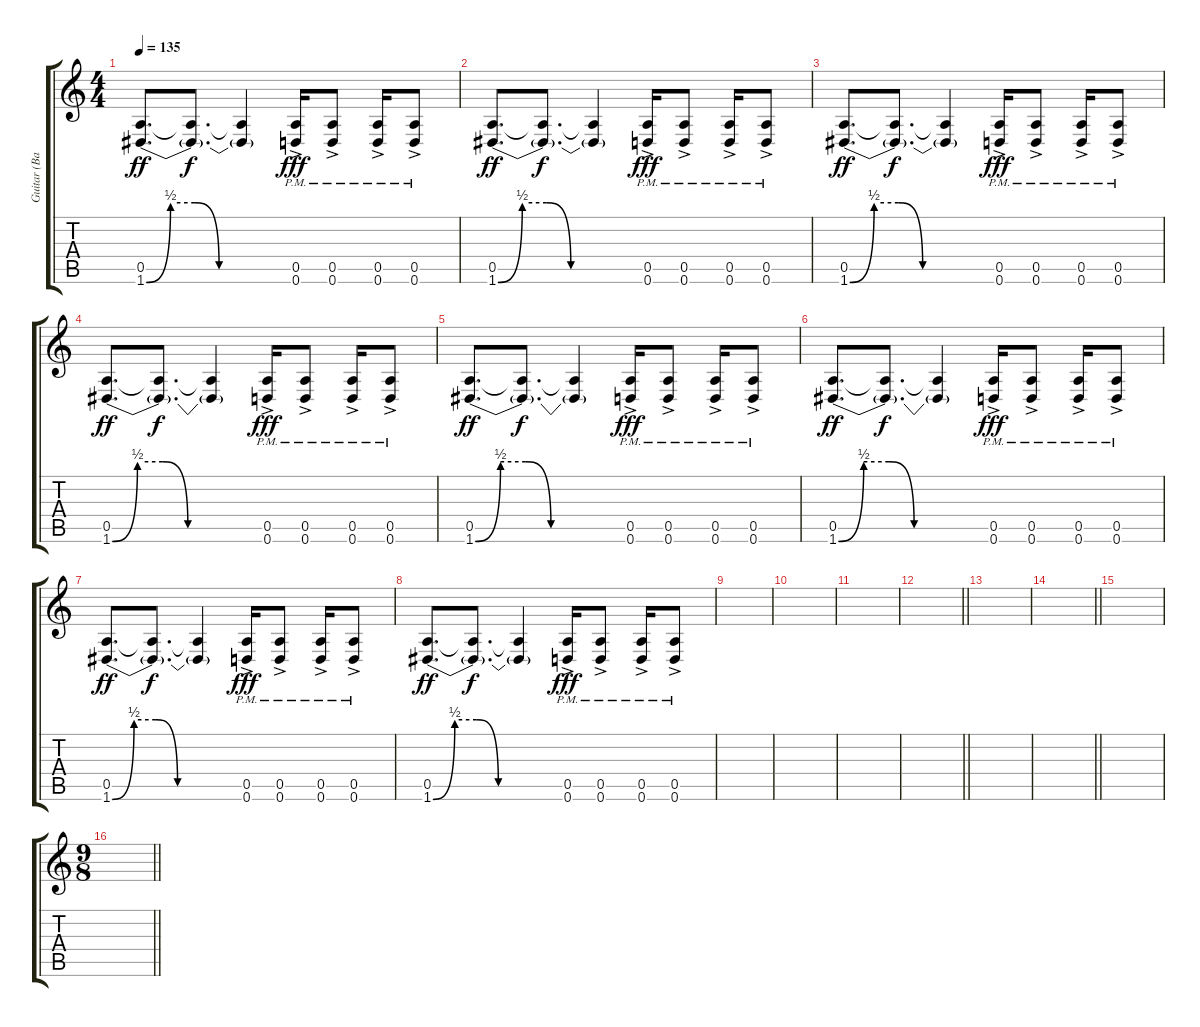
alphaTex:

\track ("Guitar (Backup)" "Guitar (Ba") {instrument distortionguitar}
\staff {score tabs}
\tuning (E4 B3 G3 D3 A2 D2) {hide}
\ts (4 4)
\tempo 135
\clef g2
\ks c
(0.5 1.6{be (custom 0 0 10 2 20 2 30 0 60 0)}).8{d dy ff} (0.5{t} 1.6{t}).8{d dy f} (0.5{t} 1.6{t}).4 (0.5{ac pm} 0.6{ac pm}).16{dy fff} (0.5{ac pm} 0.6{ac pm}).8 (0.5{ac pm} 0.6{ac pm}).16 (0.5{ac pm} 0.6{ac pm}).8 |
(0.5 1.6{be (custom 0 0 10 2 20 2 30 0 60 0)}).8{d dy ff} (0.5{t} 1.6{t}).8{d dy f} (0.5{t} 1.6{t}).4 (0.5{ac pm} 0.6{ac pm}).16{dy fff} (0.5{ac pm} 0.6{ac pm}).8 (0.5{ac pm} 0.6{ac pm}).16 (0.5{ac pm} 0.6{ac pm}).8 |
(0.5 1.6{be (custom 0 0 10 2 20 2 30 0 60 0)}).8{d dy ff} (0.5{t} 1.6{t}).8{d dy f} (0.5{t} 1.6{t}).4 (0.5{ac pm} 0.6{ac pm}).16{dy fff} (0.5{ac pm} 0.6{ac pm}).8 (0.5{ac pm} 0.6{ac pm}).16 (0.5{ac pm} 0.6{ac pm}).8 |
(0.5 1.6{be (custom 0 0 10 2 20 2 30 0 60 0)}).8{d dy ff} (0.5{t} 1.6{t}).8{d dy f} (0.5{t} 1.6{t}).4 (0.5{ac pm} 0.6{ac pm}).16{dy fff} (0.5{ac pm} 0.6{ac pm}).8 (0.5{ac pm} 0.6{ac pm}).16 (0.5{ac pm} 0.6{ac pm}).8 |
(0.5 1.6{be (custom 0 0 10 2 20 2 30 0 60 0)}).8{d dy ff} (0.5{t} 1.6{t}).8{d dy f} (0.5{t} 1.6{t}).4 (0.5{ac pm} 0.6{ac pm}).16{dy fff} (0.5{ac pm} 0.6{ac pm}).8 (0.5{ac pm} 0.6{ac pm}).16 (0.5{ac pm} 0.6{ac pm}).8 |
(0.5 1.6{be (custom 0 0 10 2 20 2 30 0 60 0)}).8{d dy ff} (0.5{t} 1.6{t}).8{d dy f} (0.5{t} 1.6{t}).4 (0.5{ac pm} 0.6{ac pm}).16{dy fff} (0.5{ac pm} 0.6{ac pm}).8 (0.5{ac pm} 0.6{ac pm}).16 (0.5{ac pm} 0.6{ac pm}).8 |
(0.5 1.6{be (custom 0 0 10 2 20 2 30 0 60 0)}).8{d dy ff} (0.5{t} 1.6{t}).8{d dy f} (0.5{t} 1.6{t}).4 (0.5{ac pm} 0.6{ac pm}).16{dy fff} (0.5{ac pm} 0.6{ac pm}).8 (0.5{ac pm} 0.6{ac pm}).16 (0.5{ac pm} 0.6{ac pm}).8 |
(0.5 1.6{be (custom 0 0 10 2 20 2 30 0 60 0)}).8{d dy ff} (0.5{t} 1.6{t}).8{d dy f} (0.5{t} 1.6{t}).4 (0.5{ac pm} 0.6{ac pm}).16{dy fff} (0.5{ac pm} 0.6{ac pm}).8 (0.5{ac pm} 0.6{ac pm}).16 (0.5{ac pm} 0.6{ac pm}).8 |
|
|
|
\barLineRight lightlight
|
\section ("" "")
|
\barLineRight lightlight
|
\section ("" "")
|
\ts (9 8)
\barLineRight lightlight
